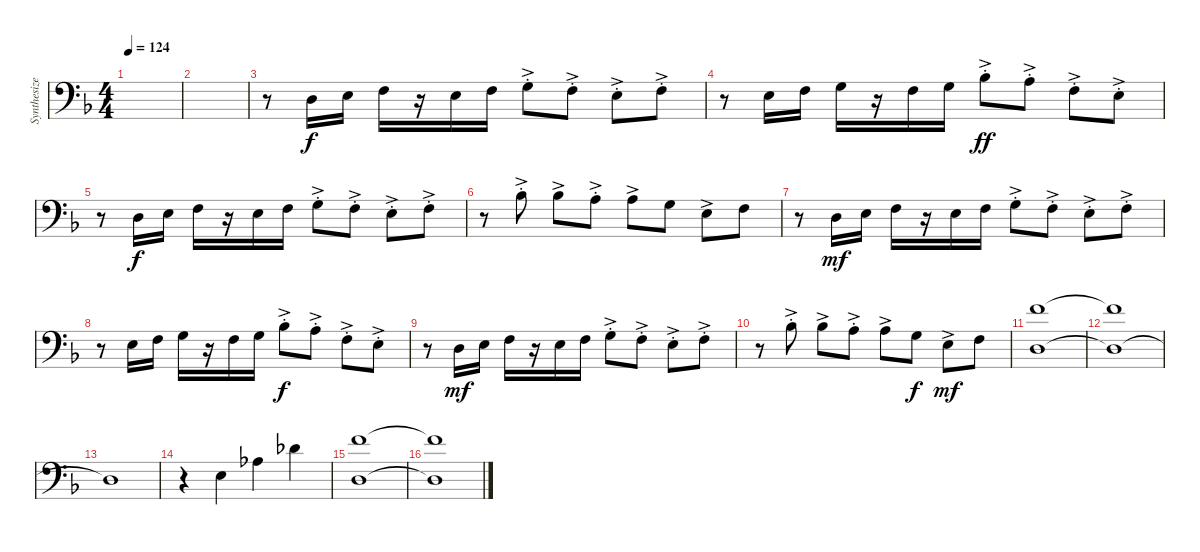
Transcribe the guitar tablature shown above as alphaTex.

\track ("Synthesizer (Staff 2)" "Synthesize") {instrument synthbrass1}
\staff {score}
\tuning (E4 B3 G3 D3 A2 E2 B1) {hide}
\ts (4 4)
\tempo 124
\clef f4
\ks dminor
|
|
r.8 0.4.16{dy f} 2.4.16 3.4.16 r.16 2.4.16 3.4.16 0.3{ac st}.8 3.4{ac st}.8 2.4{ac st}.8 3.4{ac st}.8 |
r.8 2.4.16 3.4.16 0.3.16 r.16 3.4.16 0.3.16 3.3{ac st}.8{dy ff} 2.3{ac st}.8 3.4{ac st}.8 2.4{ac st}.8 |
r.8 0.4.16{dy f} 2.4.16 3.4.16 r.16 2.4.16 3.4.16 0.3{ac st}.8 3.4{ac st}.8 2.4{ac st}.8 3.4{ac st}.8 |
r.8 3.3{ac st}.8 3.3{ac}.8 2.3{ac st}.8 2.3{ac}.8 0.3.8 2.4{ac}.8 3.4.8 |
r.8 0.4.16{dy mf} 2.4.16 3.4.16 r.16 2.4.16 3.4.16 0.3{ac st}.8 3.4{ac st}.8 2.4{ac st}.8 3.4{ac st}.8 |
r.8 2.4.16 3.4.16 0.3.16 r.16 3.4.16 0.3.16 3.3{ac st}.8{dy f} 2.3{ac st}.8 3.4{ac st}.8 2.4{ac st}.8 |
r.8 0.4.16{dy mf} 2.4.16 3.4.16 r.16 2.4.16 3.4.16 0.3{ac st}.8 3.4{ac st}.8 2.4{ac st}.8 3.4{ac st}.8 |
r.8 3.3{ac st}.8 3.3{ac}.8 2.3{ac st}.8 2.3{ac}.8 0.3.8{dy f} 2.4{ac}.8{dy mf} 3.4.8 |
(1.1 0.4).1 |
(1.1{t} 0.4{t}).1 |
0.4{t}.1 |
r.4 2.4.4 1.3.4 2.2.4 |
(1.1 0.4).1 |
(1.1{t} 0.4{t}).1
